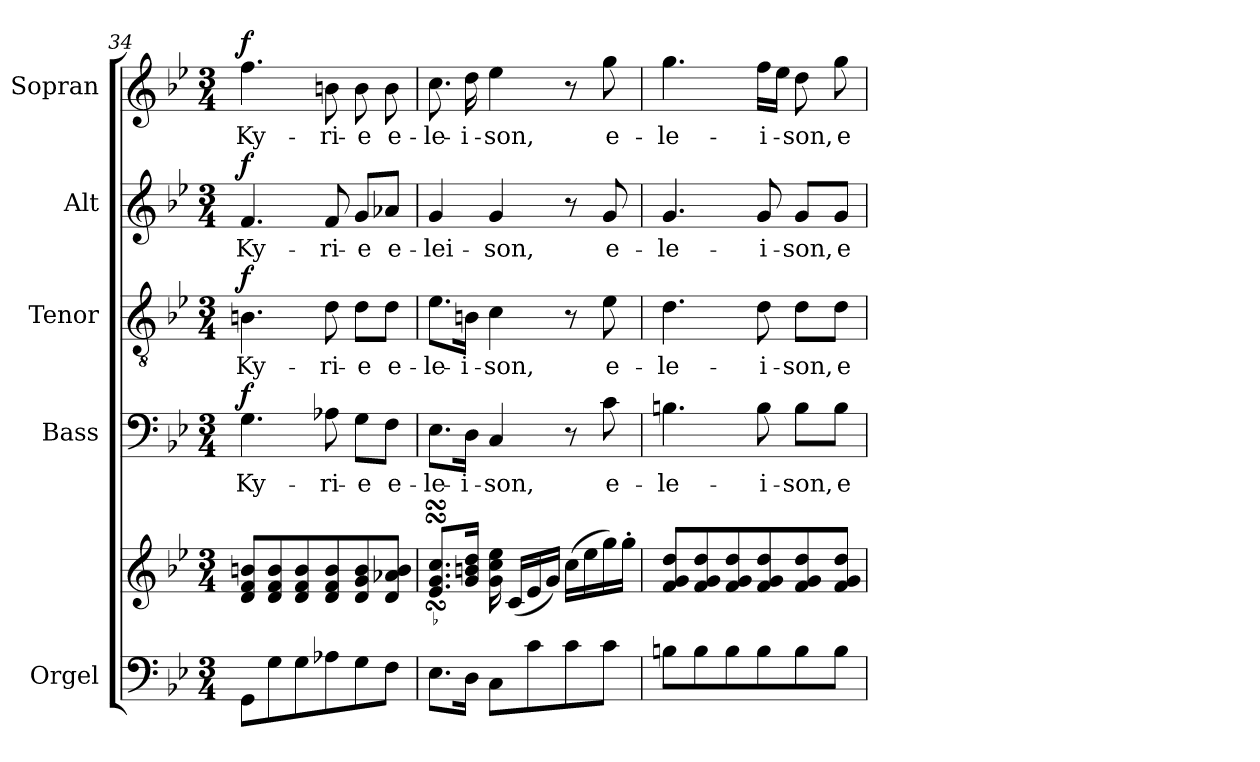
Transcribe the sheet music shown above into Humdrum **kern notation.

**kern	**kern	**kern	**text	**dynam	**kern	**text	**dynam	**kern	**text	**dynam	**kern	**text	**dynam
*part5	*part5	*part4	*part4	*part4	*part3	*part3	*part3	*part2	*part2	*part2	*part1	*part1	*part1
*staff6	*staff5	*staff4	*staff4	*staff4	*staff3	*staff3	*staff3	*staff2	*staff2	*staff2	*staff1	*staff1	*staff1
*I"Orgel	*	*I"Bass	*	*	*I"Tenor	*	*	*I"Alt	*	*	*I"Sopran	*	*
*I'Org.	*	*I'B.	*	*	*I'T.	*	*	*I'A.	*	*	*I'S.	*	*
*clefF4	*clefG2	*clefF4	*	*	*clefGv2	*	*	*clefG2	*	*	*clefG2	*	*
*k[b-e-]	*k[b-e-]	*k[b-e-]	*	*	*k[b-e-]	*	*	*k[b-e-]	*	*	*k[b-e-]	*	*
*B-:	*B-:	*B-:	*	*	*B-:	*	*	*B-:	*	*	*B-:	*	*
*M3/4	*M3/4	*M3/4	*	*	*M3/4	*	*	*M3/4	*	*	*M3/4	*	*
=34	=34	=34	=34	=34	=34	=34	=34	=34	=34	=34	=34	=34	=34
!	!	!	!LO:LY:b	!LO:DY:a	!	!LO:LY:b	!LO:DY:a	!	!LO:LY:b	!LO:DY:a	!	!LO:LY:b	!LO:DY:a
8GG\L	8d/ 8f/ 8bn/L	4.G\	Ky-	f	4.Bn\	Ky-	f	4.f/	Ky-	f	4.ff\	Ky-	f
8G\	8d/ 8f/ 8b/	.	.	.	.	.	.	.	.	.	.	.	.
8G\	8d/ 8f/ 8b/	.	.	.	.	.	.	.	.	.	.	.	.
!	!	!	!LO:LY:b	!	!	!LO:LY:b	!	!	!LO:LY:b	!	!	!LO:LY:b	!
8A-X\	8d/ 8f/ 8b/	8A-X\	-ri-	.	8d\	-ri-	.	8f/	-ri-	.	8bn\	-ri-	.
!	!	!	!LO:LY:b	!	!	!LO:LY:b	!	!	!LO:LY:b	!	!	!LO:LY:b	!
8G\	8d/ 8g/ 8b/	8G\L	-e	.	8d\L	-e	.	8g/L	-e	.	8b\	-e	.
!	!	!	!LO:LY:b	!	!	!LO:LY:b	!	!	!LO:LY:b	!	!	!LO:LY:b	!
8F\J	8d/ 8a-X/ 8b/J	8F\J	e-	.	8d\J	e-	.	8a-X/J	e-	.	8b\	e-	.
=35	=35	=35	=35	=35	=35	=35	=35	=35	=35	=35	=35	=35	=35
!	!	!	!LO:LY:b	!	!	!LO:LY:b	!	!	!LO:LY:b	!	!	!LO:LY:b	!
8.E-\L	8.e-/sSSS 8.g/sSSS 8.cc/sSSSL	8.E-\L	-le-	.	8.e-\L	-le-	.	4g/	-lei-	.	8.cc\	-le-	.
!	!	!	!LO:LY:b	!	!	!LO:LY:b	!	!	!	!	!	!LO:LY:b	!
16D\Jk	16g/ 16bn/ 16dd/Jk	16D\Jk	-i-	.	16Bn\Jk	-i-	.	.	.	.	16dd\	-i-	.
!	!	!	!LO:LY:b	!	!	!LO:LY:b	!	!	!LO:LY:b	!	!	!LO:LY:b	!
8C\L	16g\ 16cc\ 16ee-\	4C/	-son,	.	4c\	-son,	.	4g/	-son,	.	4ee-\	-son,	.
.	(<16c/LL	.	.	.	.	.	.	.	.	.	.	.	.
8c\	16e-/	.	.	.	.	.	.	.	.	.	.	.	.
.	16g/JJ)	.	.	.	.	.	.	.	.	.	.	.	.
8c\	(>16cc\LL	8r	.	.	8r	.	.	8r	.	.	8r	.	.
.	16ee-\	.	.	.	.	.	.	.	.	.	.	.	.
!	!	!	!LO:LY:b	!	!	!LO:LY:b	!	!	!LO:LY:b	!	!	!LO:LY:b	!
8c\J	16gg\)	8c\	e-	.	8e-\	e-	.	8g/	e-	.	8gg\	e-	.
.	16gg'>\JJ	.	.	.	.	.	.	.	.	.	.	.	.
!!LO:PB:g=z
=36	=36	=36	=36	=36	=36	=36	=36	=36	=36	=36	=36	=36	=36
!	!	!	!LO:LY:b	!	!	!LO:LY:b	!	!	!LO:LY:b	!	!	!LO:LY:b	!
8Bn\L	8f/ 8g/ 8dd/L	4.Bn\	-le-	.	4.d\	-le-	.	4.g/	-le-	.	4.gg\	-le-	.
8B\	8f/ 8g/ 8dd/	.	.	.	.	.	.	.	.	.	.	.	.
8B\	8f/ 8g/ 8dd/	.	.	.	.	.	.	.	.	.	.	.	.
!	!	!	!LO:LY:b	!	!	!LO:LY:b	!	!	!LO:LY:b	!	!	!LO:LY:b	!
8B\	8f/ 8g/ 8dd/	8B\	-i-	.	8d\	-i-	.	8g/	-i-	.	16ff\LL	-i-	.
.	.	.	.	.	.	.	.	.	.	.	16ee-\JJ	.	.
!	!	!	!LO:LY:b	!	!	!LO:LY:b	!	!	!LO:LY:b	!	!	!LO:LY:b	!
8B\	8f/ 8g/ 8dd/	8B\L	-son,	.	8d\L	-son,	.	8g/L	-son,	.	8dd\	-son,	.
!	!	!	!LO:LY:b	!	!	!LO:LY:b	!	!	!LO:LY:b	!	!	!LO:LY:b	!
8B\J	8f/ 8g/ 8dd/J	8B\J	e-	.	8d\J	e-	.	8g/J	e-	.	8gg\	e-	.
=	=	=	=	=	=	=	=	=	=	=	=	=	=
*-	*-	*-	*-	*-	*-	*-	*-	*-	*-	*-	*-	*-	*-
